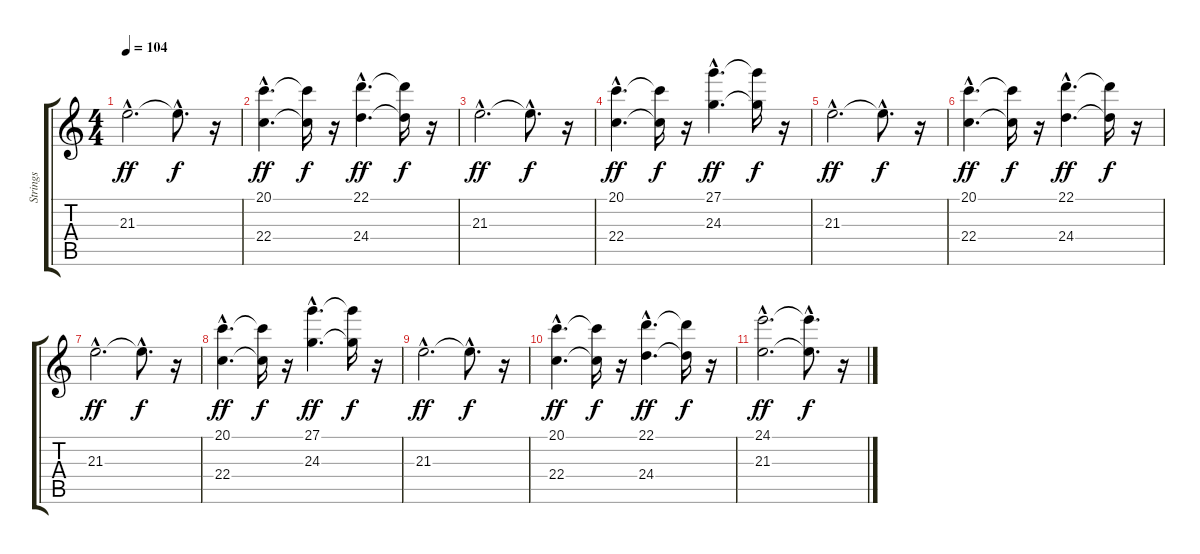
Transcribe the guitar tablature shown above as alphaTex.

\track ("Strings" "Strings") {instrument stringensemble1}
\staff {score tabs}
\tuning (E4 B3 G3 D3 A2 E2) {hide}
\ts (4 4)
\tempo 104
\clef g2
\ks c
21.3{hac}.2{d dy ff} 21.3{hac t}.8{d dy f} r.16 |
(20.1{hac} 22.4{hac}).4{d dy ff} (20.1{t} 22.4{t}).16{dy f} r.16 (22.1{hac} 24.4{hac}).4{d dy ff} (22.1{t} 24.4{t}).16{dy f} r.16 |
21.3{hac}.2{d dy ff} 21.3{hac t}.8{d dy f} r.16 |
(20.1{hac} 22.4{hac}).4{d dy ff} (20.1{t} 22.4{t}).16{dy f} r.16 (27.1{hac} 24.3{hac}).4{d dy ff} (27.1{t} 24.3{t}).16{dy f} r.16 |
21.3{hac}.2{d dy ff} 21.3{hac t}.8{d dy f} r.16 |
(20.1{hac} 22.4{hac}).4{d dy ff} (20.1{t} 22.4{t}).16{dy f} r.16 (22.1{hac} 24.4{hac}).4{d dy ff} (22.1{t} 24.4{t}).16{dy f} r.16 |
21.3{hac}.2{d dy ff} 21.3{hac t}.8{d dy f} r.16 |
(20.1{hac} 22.4{hac}).4{d dy ff} (20.1{t} 22.4{t}).16{dy f} r.16 (27.1{hac} 24.3{hac}).4{d dy ff} (27.1{t} 24.3{t}).16{dy f} r.16 |
21.3{hac}.2{d dy ff} 21.3{hac t}.8{d dy f} r.16 |
(20.1{hac} 22.4{hac}).4{d dy ff} (20.1{t} 22.4{t}).16{dy f} r.16 (22.1{hac} 24.4{hac}).4{d dy ff} (22.1{t} 24.4{t}).16{dy f} r.16 |
(24.1{hac} 21.3{hac}).2{d dy ff} (24.1{hac t} 21.3{hac t}).8{d dy f} r.16
